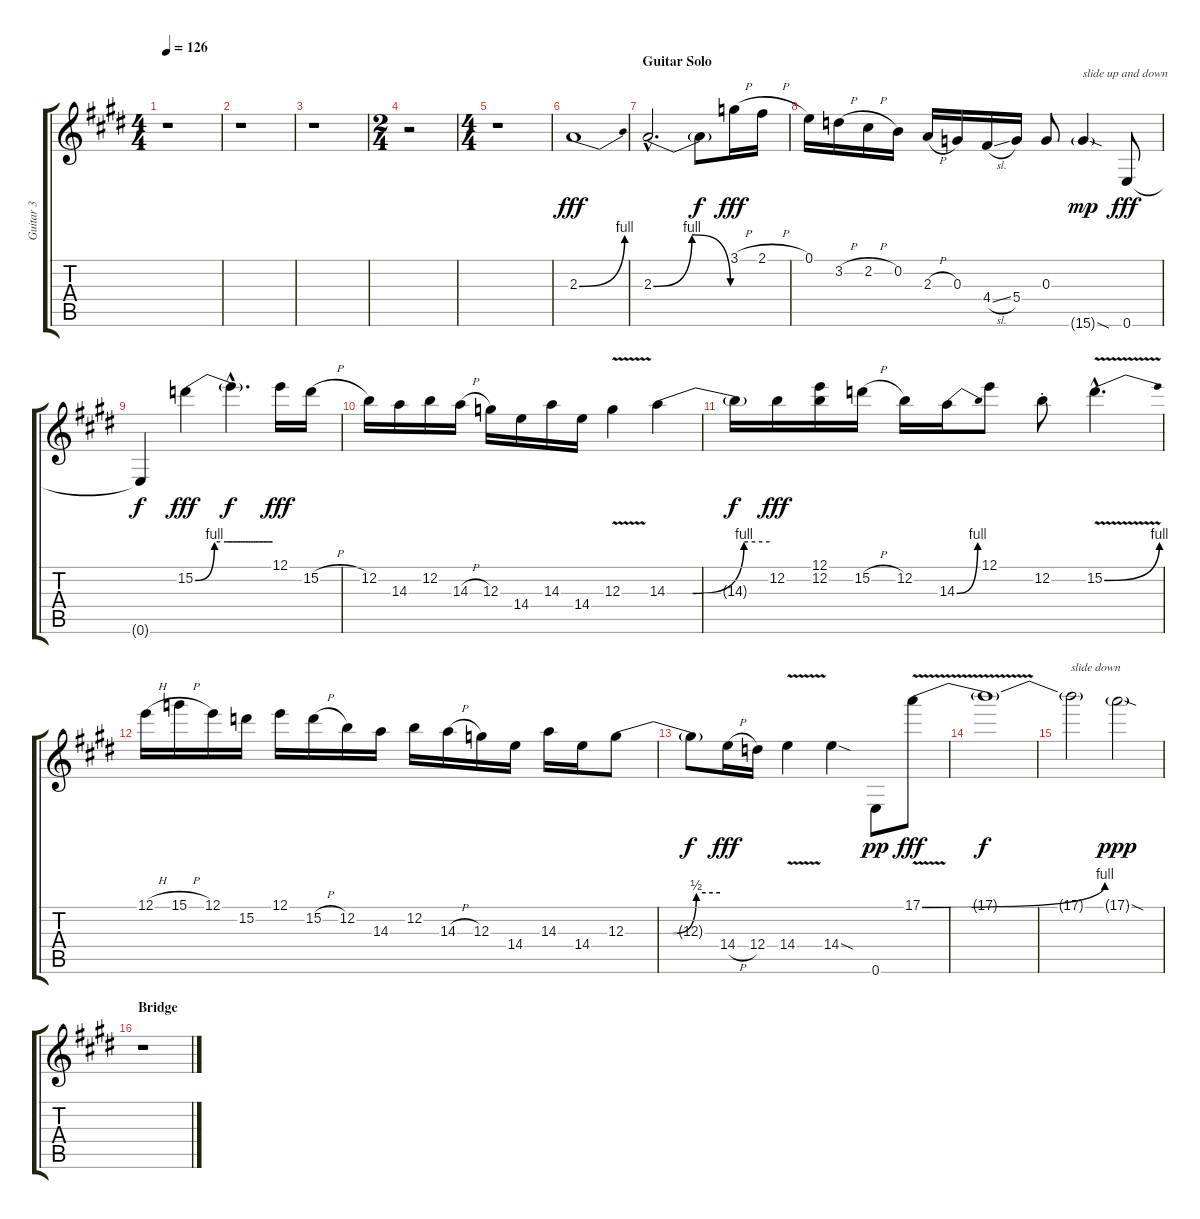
\track ("Guitar 3" "Guitar 3") {instrument overdrivenguitar}
\staff {score tabs}
\tuning (E4 B3 G3 D3 A2 E2) {hide}
\ts (4 4)
\tempo 126
\clef g2
\ks e
r.1{dy f} |
r.1 |
r.1 |
\ts (2 4)
r.2 |
\ts (4 4)
r.1 |
2.3{be (bend 0 0 60 4)}.1{dy fff} |
\section ("" "Guitar Solo")
2.3{be (bendrelease 0 0 8 4 45 4 60 0) hac}.2{d} 2.3{t}.8{dy f} 3.1{h}.16{dy fff} 2.1{h}.16 |
0.1.16 3.2{h}.16 2.2{h}.16 0.2.16 2.3{h}.16 0.3.16 4.4{sl}.16 5.4.16 0.3.8 15.6{sod g}.4{txt "slide up and down" dy mp} 0.6.8{dy fff} |
0.6{t}.4{dy f} 15.2{be (custom 0 0 15 4 25 4 27 4 29 4 31 4 33 4 35 4 37 4 39 4 41 4 43 4 45 4 47 4 49 4 51 4 53 4 55 4 57 4 60 4)}.4{dy fff} 15.2{hac t}.4{d dy f} 12.1.16{dy fff} 15.2{h}.16 |
12.2.16 14.3.16 12.2.16 14.3{h}.16 12.3.16 14.4.16 14.3.16 14.4.16 12.3{v}.4 14.3{be (custom 0 0 15 0 45 4 60 4)}.4 |
14.3{t}.16{dy f} 12.2.16{dy fff} (12.1 12.2).16 15.2{h}.16 12.2.16 14.3{be (bend 0 0 60 4)}.16 12.1.8 12.2{st}.8 15.2{be (bend 0 0 60 4) v hac}.4{d} |
12.1{h}.16 15.1{h}.16 12.1.16 15.2.16 12.1.16 15.2{h}.16 12.2.16 14.3.16 12.2.16 14.3{h}.16 12.3.16 14.4.16 14.3.16 14.4.16 12.3{be (custom 0 0 30 0 45 2 60 2)}.8 |
12.3{t}.8{dy f} 14.4{h}.16{dy fff} 12.4.16 14.4{v}.4 14.4{sod}.4 0.6.8{dy pp} 17.1{be (bend 0 0 60 4) v}.8{dy fff} |
17.1{t}.1{dy f} |
17.1{t}.2{txt "slide down"} 17.1{sod g}.2{dy ppp} |
\section ("" "Bridge")
r.1
